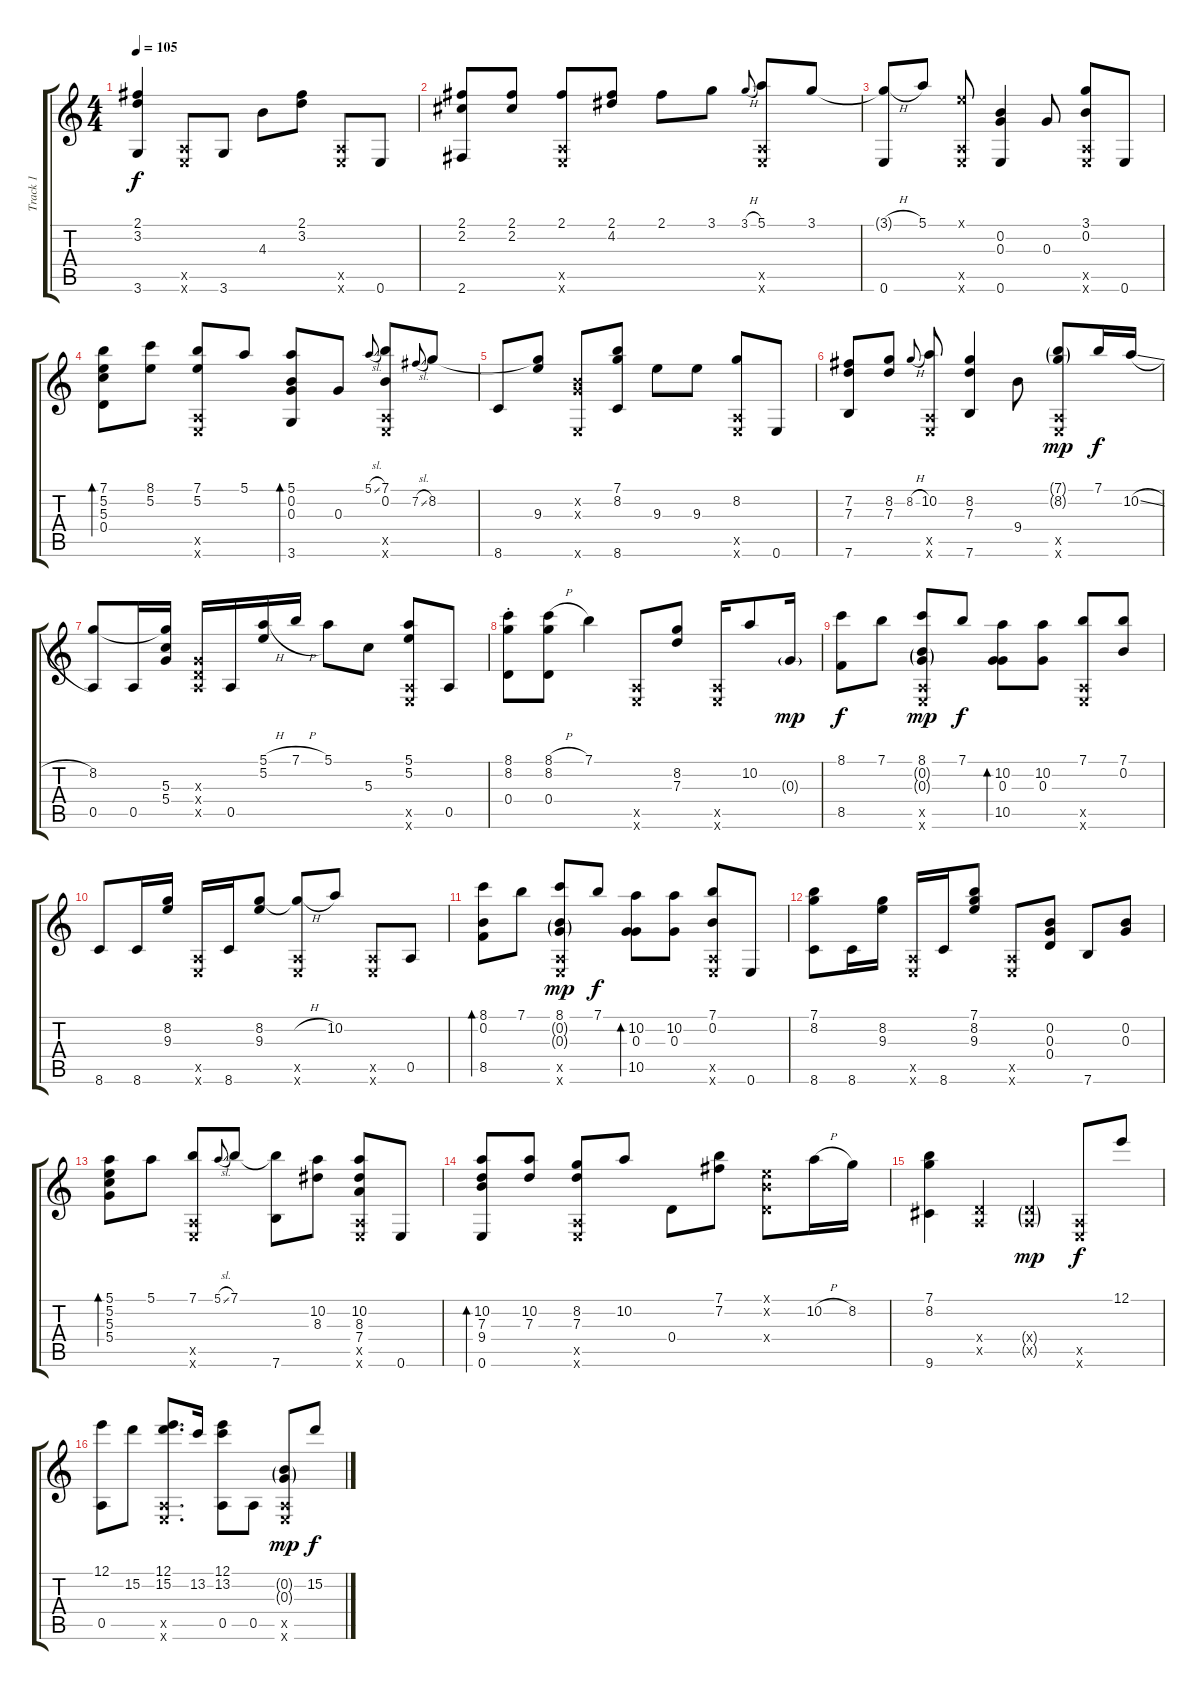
\track ("Track 1" "Track 1") {instrument acousticguitarsteel}
\staff {score tabs}
\tuning (E4 B3 G3 D3 A2 E2) {hide}
\ts (4 4)
\tempo 105
\clef g2
\ks c
(2.1 3.2 3.6).4{dy f} (0.5{x} 0.6{x}).8 3.6.8 4.3.8 (2.1 3.2).8 (0.5{x} 0.6{x}).8 0.6.8 |
(2.1 2.2 2.6).8 (2.1 2.2).8 (2.1 0.5{x} 0.6{x}).8 (2.1 4.2).8 2.1.8 3.1.8 3.1{h}.8{gr onbeat} (5.1 0.5{x} 0.6{x}).8 3.1.8 |
(3.1{h t} 0.6).8 5.1.8 (0.1{x} 0.5{x} 0.6{x}).8 (0.2 0.3 0.6).4 0.3.8 (3.1 0.2 0.5{x} 0.6{x}).8 0.6.8 |
(7.1 5.2 5.3 0.4).8{bd 120} (8.1 5.2).8 (7.1 5.2 0.5{x} 0.6{x}).8 5.1.8 (5.1 0.2 0.3 3.6).8{bd 60} 0.3.8 5.1{sl}.8{gr onbeat} (7.1 0.2 0.5{x} 0.6{x}).8 7.2{sl}.8{gr onbeat} 8.2.8 |
8.6.8 (8.2{t} 9.3).8 (0.2{x} 0.3{x} 0.6{x}).8 (7.1 8.2 8.6).8 9.3.8 9.3.8 (8.2 0.5{x} 0.6{x}).8 0.6.8 |
(7.2 7.3 7.6).8 (8.2 7.3).8 8.2{h}.8{gr onbeat} (10.2 0.5{x} 0.6{x}).8 (8.2 7.3 7.6).4 9.4.8 (7.1{g} 8.2{g} 0.5{x} 0.6{x}).8{dy mp} 7.1.16{dy f} 10.2{sl}.16 |
(8.2 0.5).8 0.5.16 (8.2{t} 5.3 5.4).16 (0.3{x} 0.4{x} 0.5{x}).16 0.5.16 (5.1{h} 5.2).16 7.1{h}.16 5.1.8 5.3.8 (5.1 5.2 0.5{x} 0.6{x}).8 0.5.8 |
(8.1{st} 8.2{st} 0.4{st}).8 (8.1{h} 8.2 0.4).8 7.1.4 (0.5{x} 0.6{x}).8 (8.2 7.3).8 (0.5{x} 0.6{x}).16 10.2.8 0.3{g}.16{dy mp} |
(8.1 8.5).8{dy f} 7.1.8 (8.1 0.2{g} 0.3{g} 0.5{x} 0.6{x}).8{dy mp} 7.1.8{dy f} (10.2 0.3 10.5).8{bd 120} (10.2 0.3).8 (7.1 0.5{x} 0.6{x}).8 (7.1 0.2).8 |
8.6.8 8.6.16 (8.2 9.3).16 (0.5{x} 0.6{x}).16 8.6.16 (8.2 9.3).8 (8.2{h t} 0.5{x} 0.6{x}).8 10.2.8 (0.5{x} 0.6{x}).8 0.5.8 |
(8.1 0.2 8.5).8{bd 120} 7.1.8 (8.1 0.2{g} 0.3{g} 0.5{x} 0.6{x}).8{dy mp} 7.1.8{dy f} (10.2 0.3 10.5).8{bd 120} (10.2 0.3).8 (7.1 0.2 0.5{x} 0.6{x}).8 0.6.8 |
(7.1 8.2 8.6).8 8.6.16 (8.2 9.3).16 (0.5{x} 0.6{x}).16 8.6.16 (7.1 8.2 9.3).8 (0.5{x} 0.6{x}).8 (0.2 0.3 0.4).8 7.6.8 (0.2 0.3).8 |
(5.1 5.2 5.3 5.4).8{bd 60} 5.1.8 (7.1 0.5{x} 0.6{x}).8 5.1{sl}.8{gr onbeat} 7.1.8 (7.1{t} 7.6).8 (10.2 8.3).8 (10.2 8.3 7.4 0.5{x} 0.6{x}).8 0.6.8 |
(10.2 7.3 9.4 0.6).8{bd 60} (10.2 7.3).8 (8.2 7.3 0.5{x} 0.6{x}).8 10.2.8 0.4.8 (7.1 7.2).8 (0.1{x} 0.2{x} 0.4{x}).8 10.2{h}.16 8.2.16 |
(7.1 8.2 9.6).4 (0.4{x} 0.5{x}).4 (0.4{g x} 0.5{g x}).4{dy mp} (0.5{x} 0.6{x}).8{dy f} 12.1.8 |
(12.1 0.5).8 15.2.8 (12.1 15.2 0.5{x} 0.6{x}).8{d} 13.2.16 (12.1 13.2 0.5).8 0.5.8 (0.2{g} 0.3{g} 0.5{x} 0.6{x}).8{dy mp} 15.2.8{dy f}
